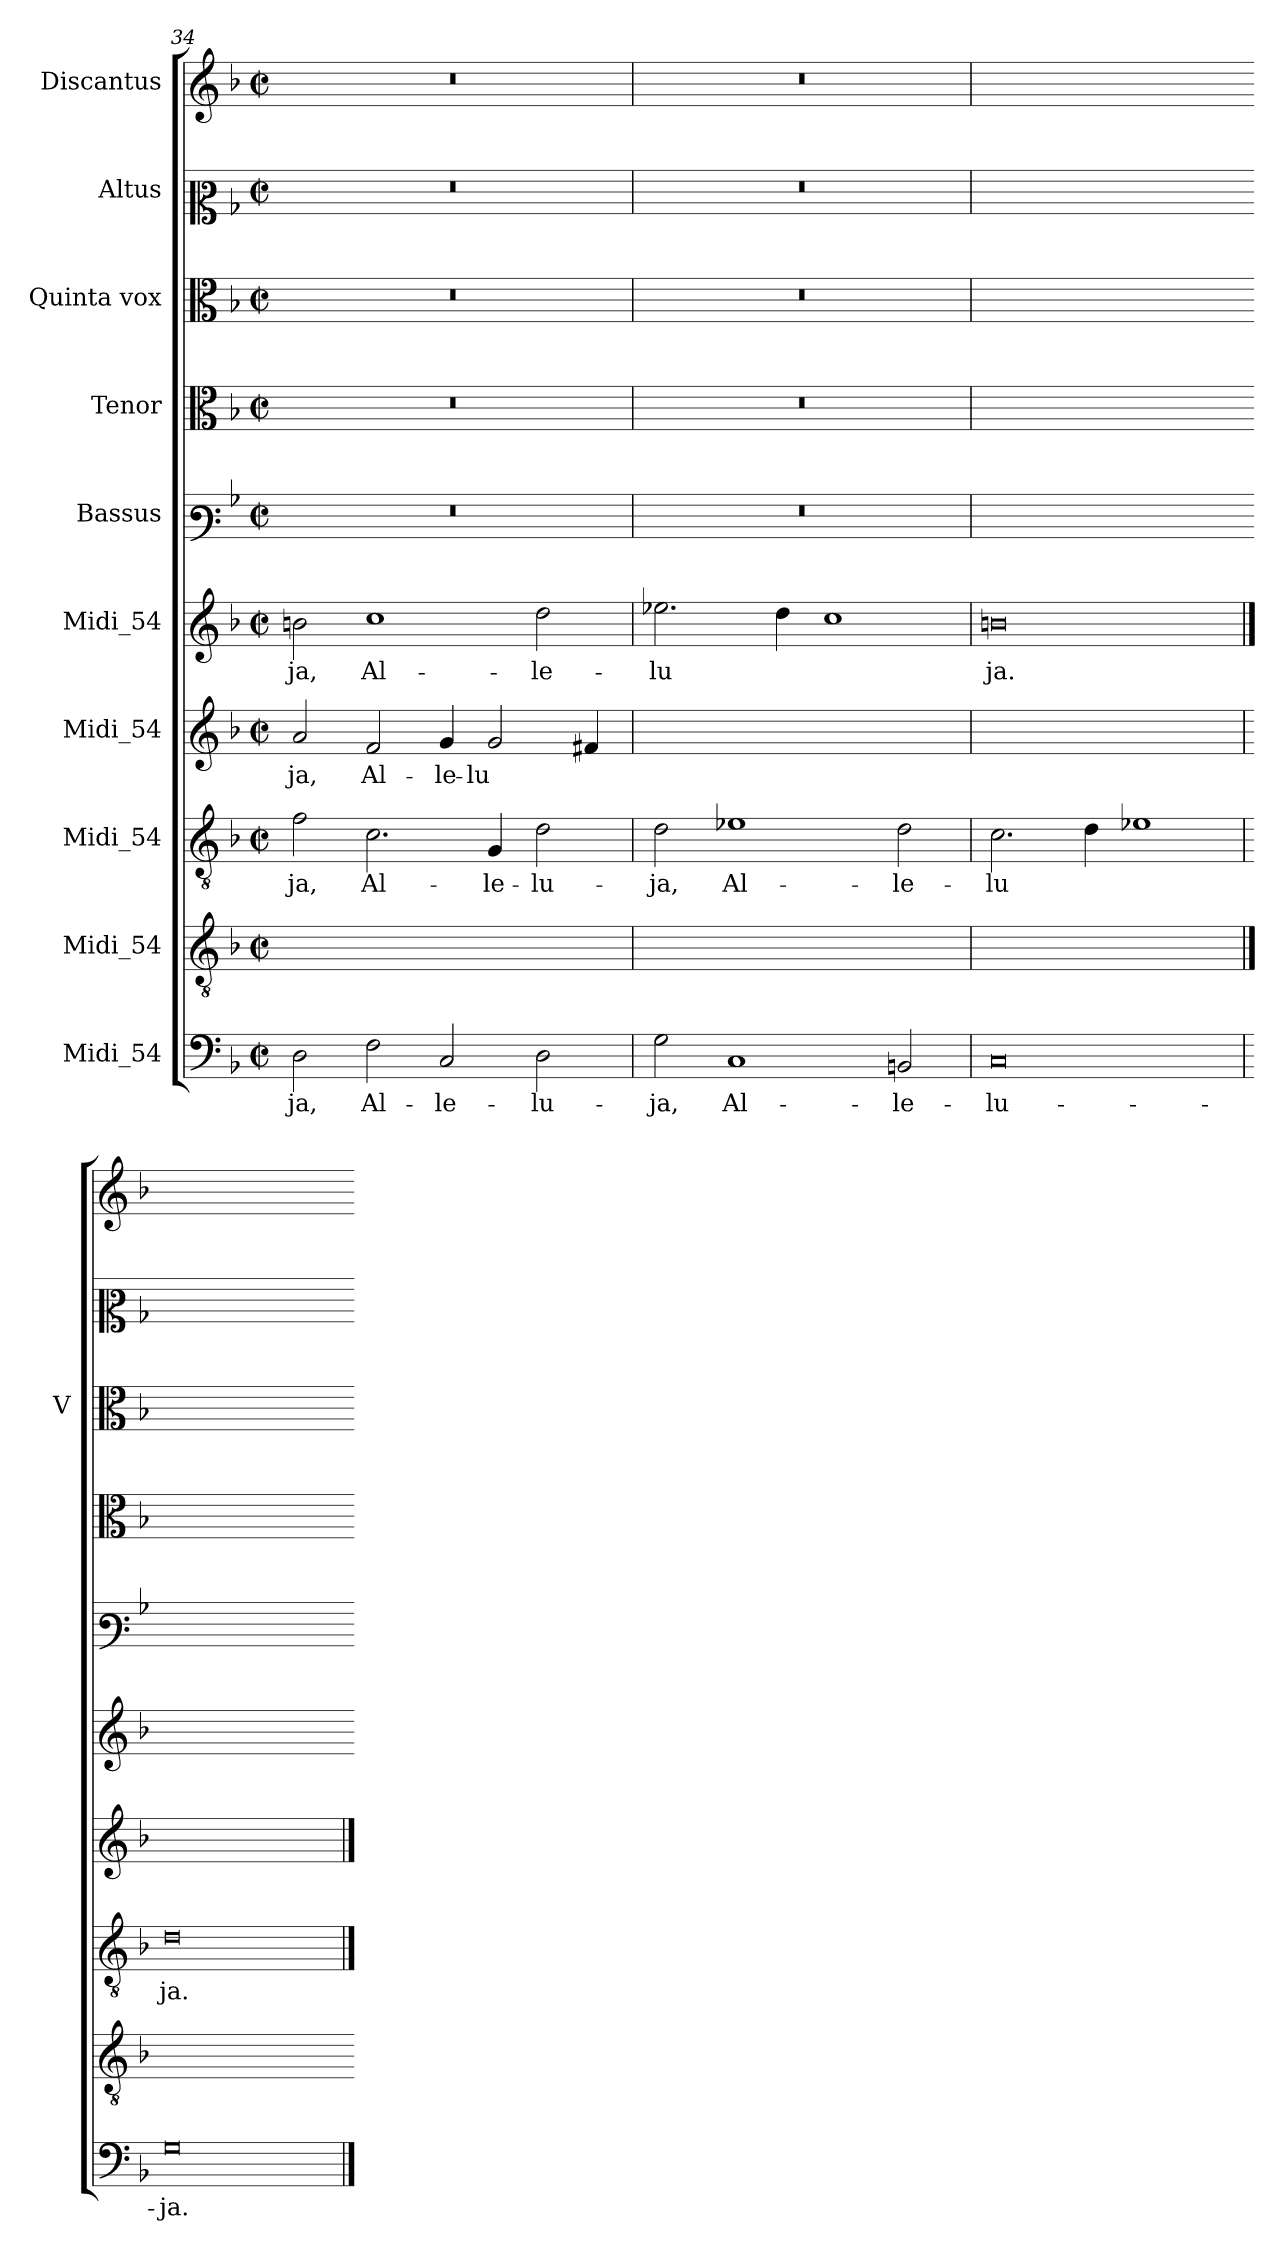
**kern	**text	**kern	**text	**kern	**text	**kern	**text	**kern	**text	**kern	**kern	**kern	**kern	**kern
*part10	*part10	*part9	*part9	*part8	*part8	*part7	*part7	*part6	*part6	*part5	*part4	*part3	*part2	*part1
*staff10	*staff10	*staff9	*staff9	*staff8	*staff8	*staff7	*staff7	*staff6	*staff6	*staff5	*staff4	*staff3	*staff2	*staff1
*I"Midi_54	*	*I"Midi_54	*	*I"Midi_54	*	*I"Midi_54	*	*I"Midi_54	*	*I"Bassus	*I"Tenor	*I"Quinta vox	*I"Altus	*I"Discantus
*	*	*	*	*	*	*	*	*	*	*	*	*I'V	*	*
*clefF4	*	*clefGv2	*	*clefGv2	*	*clefG2	*	*clefG2	*	*clefF3	*clefC3	*clefC3	*clefC2	*clefG2
*k[b-]	*	*k[b-]	*	*k[b-]	*	*k[b-]	*	*k[b-]	*	*k[b-]	*k[b-]	*k[b-]	*k[b-]	*k[b-]
*F:	*	*F:	*	*F:	*	*F:	*	*F:	*	*F:	*F:	*F:	*F:	*F:
*M4/2	*	*M4/2	*	*M4/2	*	*M4/2	*	*M4/2	*	*M4/2	*M4/2	*M4/2	*M4/2	*M4/2
*met(c|)	*	*met(c|)	*	*met(c|)	*	*met(c|)	*	*met(c|)	*	*met(c|)	*met(c|)	*met(c|)	*met(c|)	*met(c|)
=34	=34	=34	=34	=34	=34	=34	=34	=34	=34	=34	=34	=34	=34	=34
!	!LO:LY:b	!	!LO:LY:b	!	!LO:LY:b	!	!LO:LY:b	!	!LO:LY:b	!	!	!	!	!
2D	-ja,	[0Gyy	-ja.	2f	-ja,	2a	-ja,	2bn	-ja,	0r	0r	0r	0r	0r
!	!LO:LY:b	!	!	!	!LO:LY:b	!	!LO:LY:b	!	!LO:LY:b	!	!	!	!	!
2F	Al-	.	.	2.c	Al-	2f	Al-	1cc	Al-	.	.	.	.	.
!	!LO:LY:b	!	!	!	!	!	!LO:LY:b	!	!	!	!	!	!	!
2C	-le-	.	.	.	.	4g	-le-	.	.	.	.	.	.	.
!	!	!	!	!	!LO:LY:b	!	!LO:LY:b	!	!	!	!	!	!	!
.	.	.	.	4G	-le-	2g	-lu	.	.	.	.	.	.	.
!	!LO:LY:b	!	!	!	!LO:LY:b	!	!	!	!LO:LY:b	!	!	!	!	!
2D	-lu-	.	.	2d	-lu-	.	.	2dd	-le-	.	.	.	.	.
!	!	!	!	!	!	!	!LO:LY:b	!	!	!	!	!	!	!
.	.	.	.	.	.	4f#X	-	.	.	.	.	.	.	.
=35	=35	=35	=35	=35	=35	=35	=35	=35	=35	=35	=35	=35	=35	=35
!	!LO:LY:b	!	!	!	!LO:LY:b	!	!LO:LY:b	!	!LO:LY:b	!	!	!	!	!
2G	-ja,	0Gyy_	.	2d	-ja,	[0gyy	ja.	2.ee-X	-lu-	0r	0r	0r	0r	0r
!	!LO:LY:b	!	!	!	!LO:LY:b	!	!	!	!	!	!	!	!	!
1C	Al-	.	.	1e-X	Al-	.	.	.	.	.	.	.	.	.
.	.	.	.	.	.	.	.	4dd	.	.	.	.	.	.
!	!	!	!	!	!	!	!	!	!LO:LY:b	!	!	!	!	!
.	.	.	.	.	.	.	.	1cc	--	.	.	.	.	.
!	!LO:LY:b	!	!	!	!LO:LY:b	!	!	!	!	!	!	!	!	!
2BBn	-le-	.	.	2d	-le-	.	.	.	.	.	.	.	.	.
=	=	=	=	=	=	=	=	=	=	=	=	=	=	=
!	!LO:LY:b	!	!	!	!LO:LY:b	!	!	!	!LO:LY:b	!	!	!	!	!
0C	-lu-	0Gyy]	.	2.c	-lu-	0gyy_	.	0bn	ja.	0ryy	0ryy	0ryy	0ryy	0ryy
.	.	.	.	4d	.	.	.	.	.	.	.	.	.	.
!	!	!	!	!	!LO:LY:b	!	!	!	!	!	!	!	!	!
.	.	.	.	1e-X	--	.	.	.	.	.	.	.	.	.
=	=	==	=	=	=	=	=	==	=	=	=	=	=	=
!	!LO:LY:b	!	!	!	!LO:LY:b	!	!	!	!	!	!	!	!	!
0G	-ja.	0ryy	.	0d	ja.	0gyy]	.	0ryy	.	0ryy	0ryy	0ryy	0ryy	0ryy
==	=	=	=	==	=	==	=	=	=	=	=	=	=	=
*-	*-	*-	*-	*-	*-	*-	*-	*-	*-	*-	*-	*-	*-	*-
